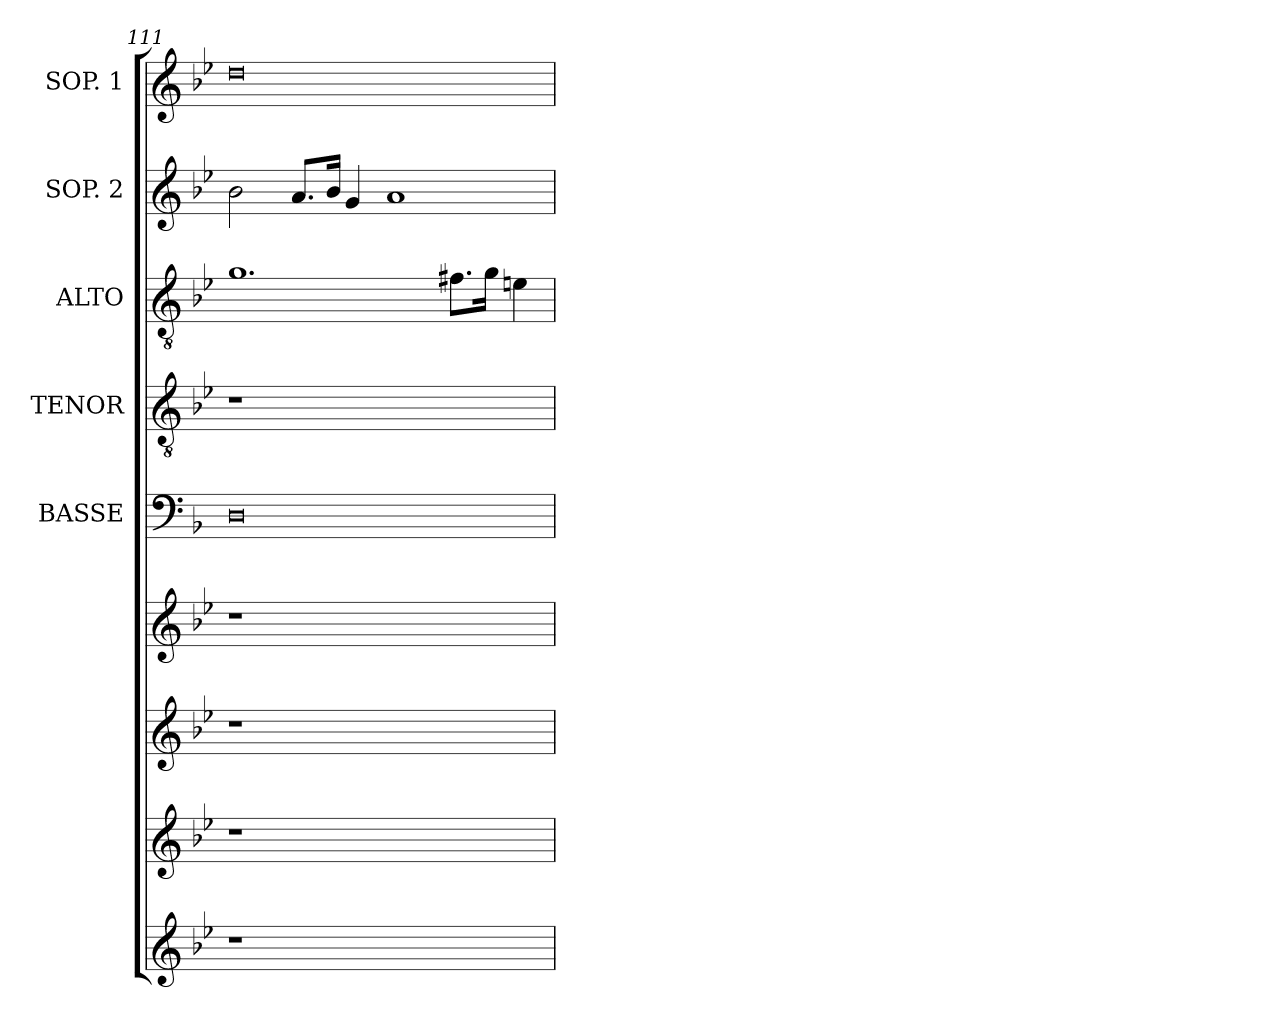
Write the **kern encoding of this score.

**kern	**kern	**kern	**kern	**kern	**kern	**kern	**kern	**kern
*part9	*part8	*part7	*part6	*part5	*part4	*part3	*part2	*part1
*staff9	*staff8	*staff7	*staff6	*staff5	*staff4	*staff3	*staff2	*staff1
*	*	*	*	*I"BASSE	*I"TENOR	*I"ALTO	*I"SOP. 2	*I"SOP. 1
*	*	*	*	*I'BAS.	*I'TEN.	*I'ALT.	*I'SOP. 2	*I'SOP. 1
*clefG2	*clefG2	*clefG2	*clefG2	*clefF4	*clefGv2	*clefGv2	*clefG2	*clefG2
*k[b-e-]	*k[b-e-]	*k[b-e-]	*k[b-e-]	*k[b-]	*k[b-e-]	*k[b-e-]	*k[b-e-]	*k[b-e-]
*B-:	*B-:	*B-:	*B-:	*F:	*B-:	*B-:	*B-:	*B-:
=111	=111	=111	=111	=111	=111	=111	=111	=111
1r	1r	1r	1r	0D	1r	1.g	2b-\	0dd
.	.	.	.	.	.	.	8.a/L	.
.	.	.	.	.	.	.	16b-/Jk	.
.	.	.	.	.	.	.	4g/	.
1ryy	1ryy	1ryy	1ryy	.	1ryy	.	1a	.
.	.	.	.	.	.	8.f#X\L	.	.
.	.	.	.	.	.	16g\Jk	.	.
.	.	.	.	.	.	4en\	.	.
=	=	=	=	=	=	=	=	=
*-	*-	*-	*-	*-	*-	*-	*-	*-
